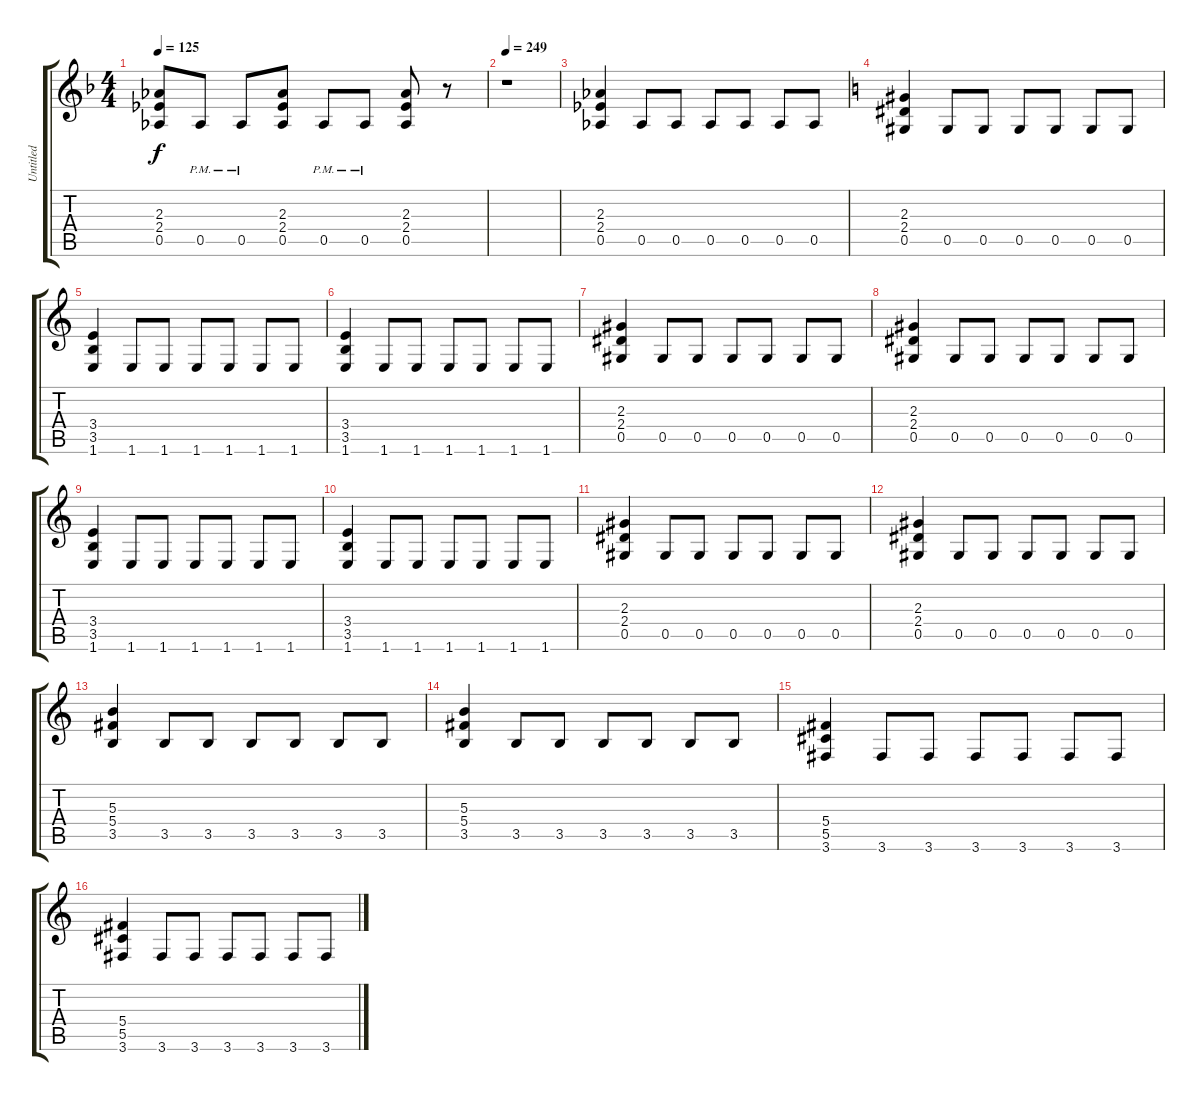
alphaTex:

\track ("Untitled" "Untitled") {instrument distortionguitar}
\staff {score tabs}
\tuning (Eb4 Bb3 Gb3 Db3 Ab2 Eb2) {hide}
\ts (4 4)
\tempo 125
\clef g2
\ks f
(2.3 2.4 0.5).8{dy f} 0.5{pm}.8 0.5{pm}.8 (2.3 2.4 0.5).8 0.5{pm}.8 0.5{pm}.8 (2.3 2.4 0.5).8 r.8 |
\tempo 249
r.1 |
(2.3 2.4 0.5).4 0.5.8 0.5.8 0.5.8 0.5.8 0.5.8 0.5.8 |
\ks c
(2.3 2.4 0.5).4 0.5.8 0.5.8 0.5.8 0.5.8 0.5.8 0.5.8 |
(3.4 3.5 1.6).4 1.6.8 1.6.8 1.6.8 1.6.8 1.6.8 1.6.8 |
(3.4 3.5 1.6).4 1.6.8 1.6.8 1.6.8 1.6.8 1.6.8 1.6.8 |
(2.3 2.4 0.5).4 0.5.8 0.5.8 0.5.8 0.5.8 0.5.8 0.5.8 |
(2.3 2.4 0.5).4 0.5.8 0.5.8 0.5.8 0.5.8 0.5.8 0.5.8 |
(3.4 3.5 1.6).4 1.6.8 1.6.8 1.6.8 1.6.8 1.6.8 1.6.8 |
(3.4 3.5 1.6).4 1.6.8 1.6.8 1.6.8 1.6.8 1.6.8 1.6.8 |
(2.3 2.4 0.5).4 0.5.8 0.5.8 0.5.8 0.5.8 0.5.8 0.5.8 |
(2.3 2.4 0.5).4 0.5.8 0.5.8 0.5.8 0.5.8 0.5.8 0.5.8 |
(5.3 5.4 3.5).4 3.5.8 3.5.8 3.5.8 3.5.8 3.5.8 3.5.8 |
(5.3 5.4 3.5).4 3.5.8 3.5.8 3.5.8 3.5.8 3.5.8 3.5.8 |
(5.4 5.5 3.6).4 3.6.8 3.6.8 3.6.8 3.6.8 3.6.8 3.6.8 |
(5.4 5.5 3.6).4 3.6.8 3.6.8 3.6.8 3.6.8 3.6.8 3.6.8
